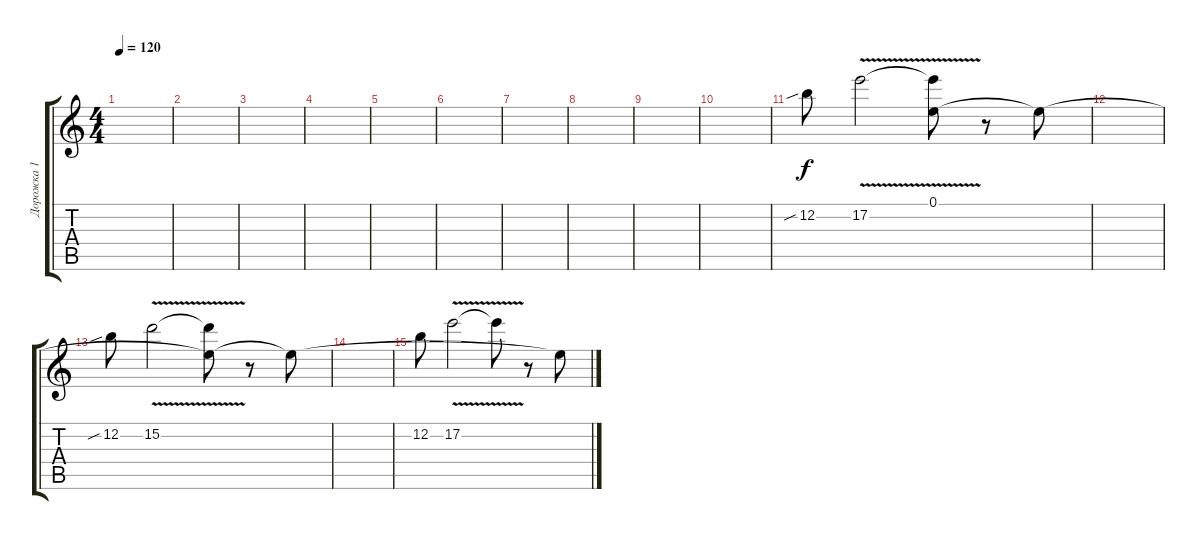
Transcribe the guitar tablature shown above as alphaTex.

\track ("Дорожка 1" "Дорожка 1") {instrument overdrivenguitar}
\staff {score tabs}
\tuning (E4 B3 G3 D3 A2 E2) {hide}
\ts (4 4)
\tempo 120
\clef g2
\ks c
|
|
|
|
|
|
|
|
|
|
12.2{sib}.8 17.2{v}.2 (0.1 17.2{t}).8 r.8 0.1{t}.8 |
|
12.2{sib}.8 15.2{v}.2 (0.1{t} 15.2{t}).8 r.8 0.1{t}.8 |
|
12.2.8 17.2{v}.2 17.2{t}.8 r.8 0.1{t}.8
